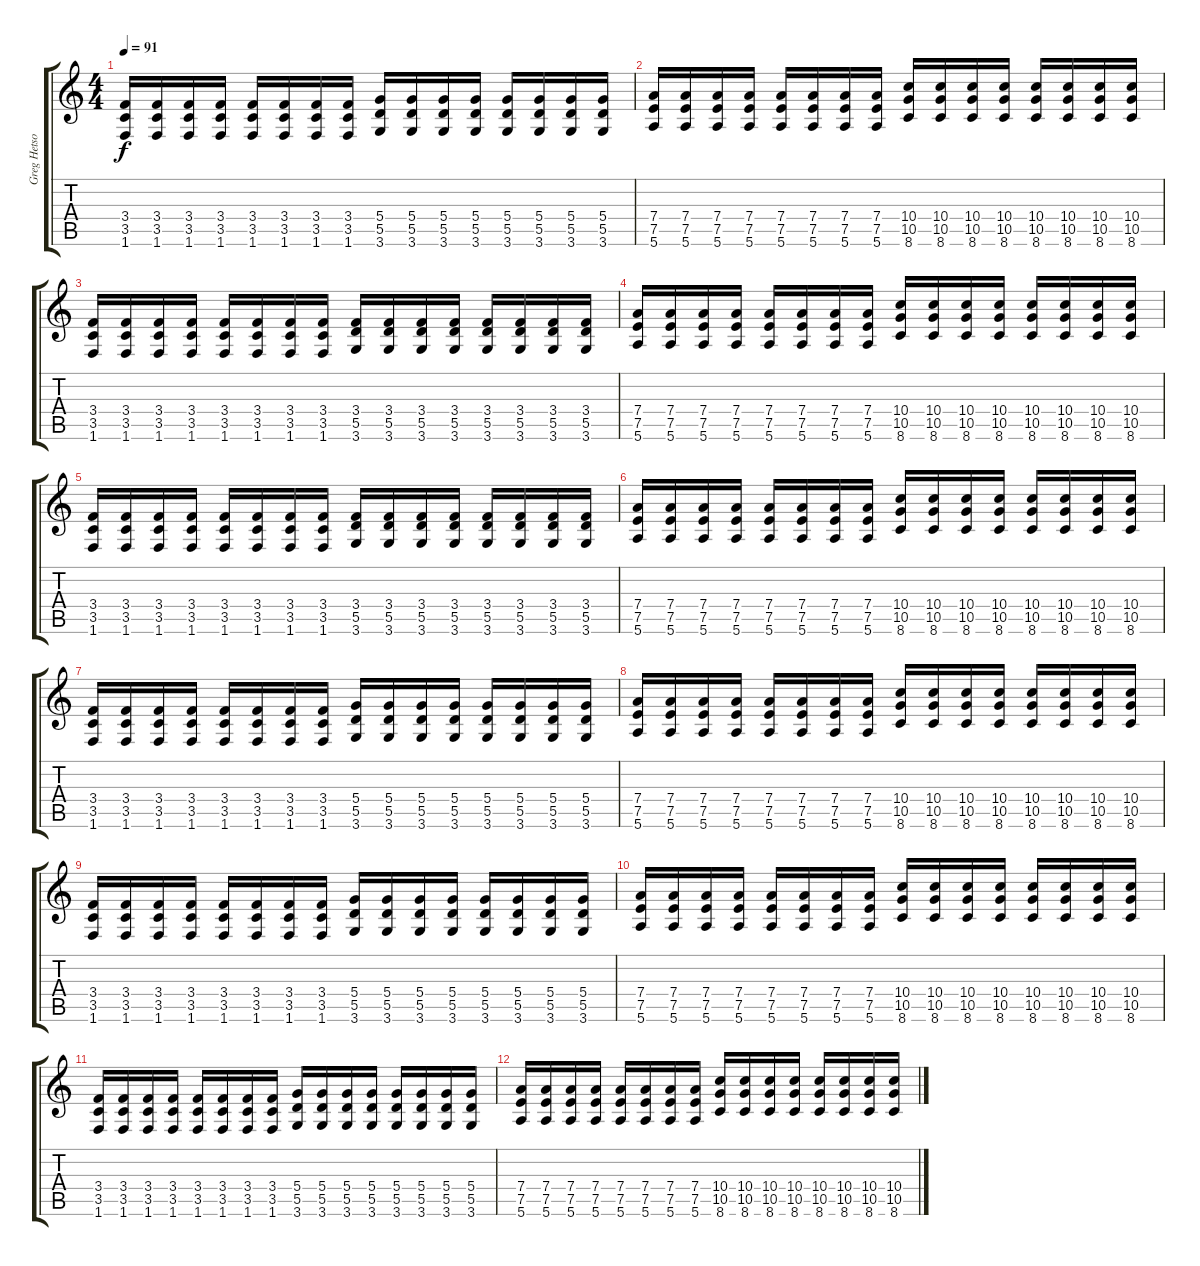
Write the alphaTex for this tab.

\track ("Greg Hetson" "Greg Hetso") {instrument overdrivenguitar}
\staff {score tabs}
\tuning (E4 B3 G3 D3 A2 E2) {hide}
\ts (4 4)
\tempo 91
\clef g2
\ks c
(3.4 3.5 1.6).16{dy f} (3.4 3.5 1.6).16 (3.4 3.5 1.6).16 (3.4 3.5 1.6).16 (3.4 3.5 1.6).16 (3.4 3.5 1.6).16 (3.4 3.5 1.6).16 (3.4 3.5 1.6).16 (5.4 5.5 3.6).16 (5.4 5.5 3.6).16 (5.4 5.5 3.6).16 (5.4 5.5 3.6).16 (5.4 5.5 3.6).16 (5.4 5.5 3.6).16 (5.4 5.5 3.6).16 (5.4 5.5 3.6).16 |
(7.4 7.5 5.6).16 (7.4 7.5 5.6).16 (7.4 7.5 5.6).16 (7.4 7.5 5.6).16 (7.4 7.5 5.6).16 (7.4 7.5 5.6).16 (7.4 7.5 5.6).16 (7.4 7.5 5.6).16 (10.4 10.5 8.6).16 (10.4 10.5 8.6).16 (10.4 10.5 8.6).16 (10.4 10.5 8.6).16 (10.4 10.5 8.6).16 (10.4 10.5 8.6).16 (10.4 10.5 8.6).16 (10.4 10.5 8.6).16 |
(3.4 3.5 1.6).16 (3.4 3.5 1.6).16 (3.4 3.5 1.6).16 (3.4 3.5 1.6).16 (3.4 3.5 1.6).16 (3.4 3.5 1.6).16 (3.4 3.5 1.6).16 (3.4 3.5 1.6).16 (3.4 5.5 3.6).16 (3.4 5.5 3.6).16 (3.4 5.5 3.6).16 (3.4 5.5 3.6).16 (3.4 5.5 3.6).16 (3.4 5.5 3.6).16 (3.4 5.5 3.6).16 (3.4 5.5 3.6).16 |
(7.4 7.5 5.6).16 (7.4 7.5 5.6).16 (7.4 7.5 5.6).16 (7.4 7.5 5.6).16 (7.4 7.5 5.6).16 (7.4 7.5 5.6).16 (7.4 7.5 5.6).16 (7.4 7.5 5.6).16 (10.4 10.5 8.6).16 (10.4 10.5 8.6).16 (10.4 10.5 8.6).16 (10.4 10.5 8.6).16 (10.4 10.5 8.6).16 (10.4 10.5 8.6).16 (10.4 10.5 8.6).16 (10.4 10.5 8.6).16 |
(3.4 3.5 1.6).16 (3.4 3.5 1.6).16 (3.4 3.5 1.6).16 (3.4 3.5 1.6).16 (3.4 3.5 1.6).16 (3.4 3.5 1.6).16 (3.4 3.5 1.6).16 (3.4 3.5 1.6).16 (3.4 5.5 3.6).16 (3.4 5.5 3.6).16 (3.4 5.5 3.6).16 (3.4 5.5 3.6).16 (3.4 5.5 3.6).16 (3.4 5.5 3.6).16 (3.4 5.5 3.6).16 (3.4 5.5 3.6).16 |
(7.4 7.5 5.6).16 (7.4 7.5 5.6).16 (7.4 7.5 5.6).16 (7.4 7.5 5.6).16 (7.4 7.5 5.6).16 (7.4 7.5 5.6).16 (7.4 7.5 5.6).16 (7.4 7.5 5.6).16 (10.4 10.5 8.6).16 (10.4 10.5 8.6).16 (10.4 10.5 8.6).16 (10.4 10.5 8.6).16 (10.4 10.5 8.6).16 (10.4 10.5 8.6).16 (10.4 10.5 8.6).16 (10.4 10.5 8.6).16 |
(3.4 3.5 1.6).16 (3.4 3.5 1.6).16 (3.4 3.5 1.6).16 (3.4 3.5 1.6).16 (3.4 3.5 1.6).16 (3.4 3.5 1.6).16 (3.4 3.5 1.6).16 (3.4 3.5 1.6).16 (5.4 5.5 3.6).16 (5.4 5.5 3.6).16 (5.4 5.5 3.6).16 (5.4 5.5 3.6).16 (5.4 5.5 3.6).16 (5.4 5.5 3.6).16 (5.4 5.5 3.6).16 (5.4 5.5 3.6).16 |
(7.4 7.5 5.6).16 (7.4 7.5 5.6).16 (7.4 7.5 5.6).16 (7.4 7.5 5.6).16 (7.4 7.5 5.6).16 (7.4 7.5 5.6).16 (7.4 7.5 5.6).16 (7.4 7.5 5.6).16 (10.4 10.5 8.6).16 (10.4 10.5 8.6).16 (10.4 10.5 8.6).16 (10.4 10.5 8.6).16 (10.4 10.5 8.6).16 (10.4 10.5 8.6).16 (10.4 10.5 8.6).16 (10.4 10.5 8.6).16 |
(3.4 3.5 1.6).16 (3.4 3.5 1.6).16 (3.4 3.5 1.6).16 (3.4 3.5 1.6).16 (3.4 3.5 1.6).16 (3.4 3.5 1.6).16 (3.4 3.5 1.6).16 (3.4 3.5 1.6).16 (5.4 5.5 3.6).16 (5.4 5.5 3.6).16 (5.4 5.5 3.6).16 (5.4 5.5 3.6).16 (5.4 5.5 3.6).16 (5.4 5.5 3.6).16 (5.4 5.5 3.6).16 (5.4 5.5 3.6).16 |
(7.4 7.5 5.6).16 (7.4 7.5 5.6).16 (7.4 7.5 5.6).16 (7.4 7.5 5.6).16 (7.4 7.5 5.6).16 (7.4 7.5 5.6).16 (7.4 7.5 5.6).16 (7.4 7.5 5.6).16 (10.4 10.5 8.6).16 (10.4 10.5 8.6).16 (10.4 10.5 8.6).16 (10.4 10.5 8.6).16 (10.4 10.5 8.6).16 (10.4 10.5 8.6).16 (10.4 10.5 8.6).16 (10.4 10.5 8.6).16 |
(3.4 3.5 1.6).16 (3.4 3.5 1.6).16 (3.4 3.5 1.6).16 (3.4 3.5 1.6).16 (3.4 3.5 1.6).16 (3.4 3.5 1.6).16 (3.4 3.5 1.6).16 (3.4 3.5 1.6).16 (5.4 5.5 3.6).16 (5.4 5.5 3.6).16 (5.4 5.5 3.6).16 (5.4 5.5 3.6).16 (5.4 5.5 3.6).16 (5.4 5.5 3.6).16 (5.4 5.5 3.6).16 (5.4 5.5 3.6).16 |
(7.4 7.5 5.6).16 (7.4 7.5 5.6).16 (7.4 7.5 5.6).16 (7.4 7.5 5.6).16 (7.4 7.5 5.6).16 (7.4 7.5 5.6).16 (7.4 7.5 5.6).16 (7.4 7.5 5.6).16 (10.4 10.5 8.6).16 (10.4 10.5 8.6).16 (10.4 10.5 8.6).16 (10.4 10.5 8.6).16 (10.4 10.5 8.6).16 (10.4 10.5 8.6).16 (10.4 10.5 8.6).16 (10.4 10.5 8.6).16
